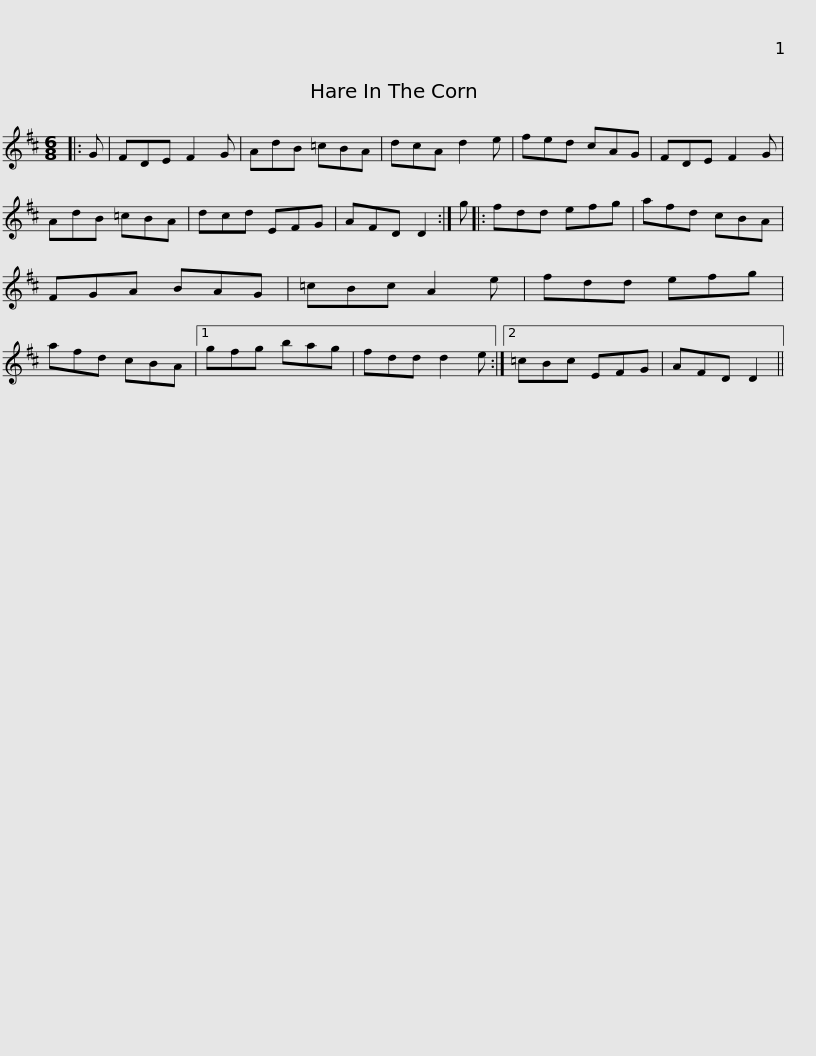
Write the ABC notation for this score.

X:1
L:1/8
M:6/8
I:linebreak $
K:D
V:1 treble
V:1
|: G | FDE F2 G | AdB =cBA | dcA d2 e | fed cAG | %5
 FDE F2 G | AdB =cBA | dcd EFG |$ AFD D2 :| g |: %10
 fdd efg | afd cBA | FGA BAG | =cBc A2 e | fdd efg | %15
 afd cBA |1$ gfg bag | fdd d2 e :|2 =cBc EFG | AFD D2 || %20
